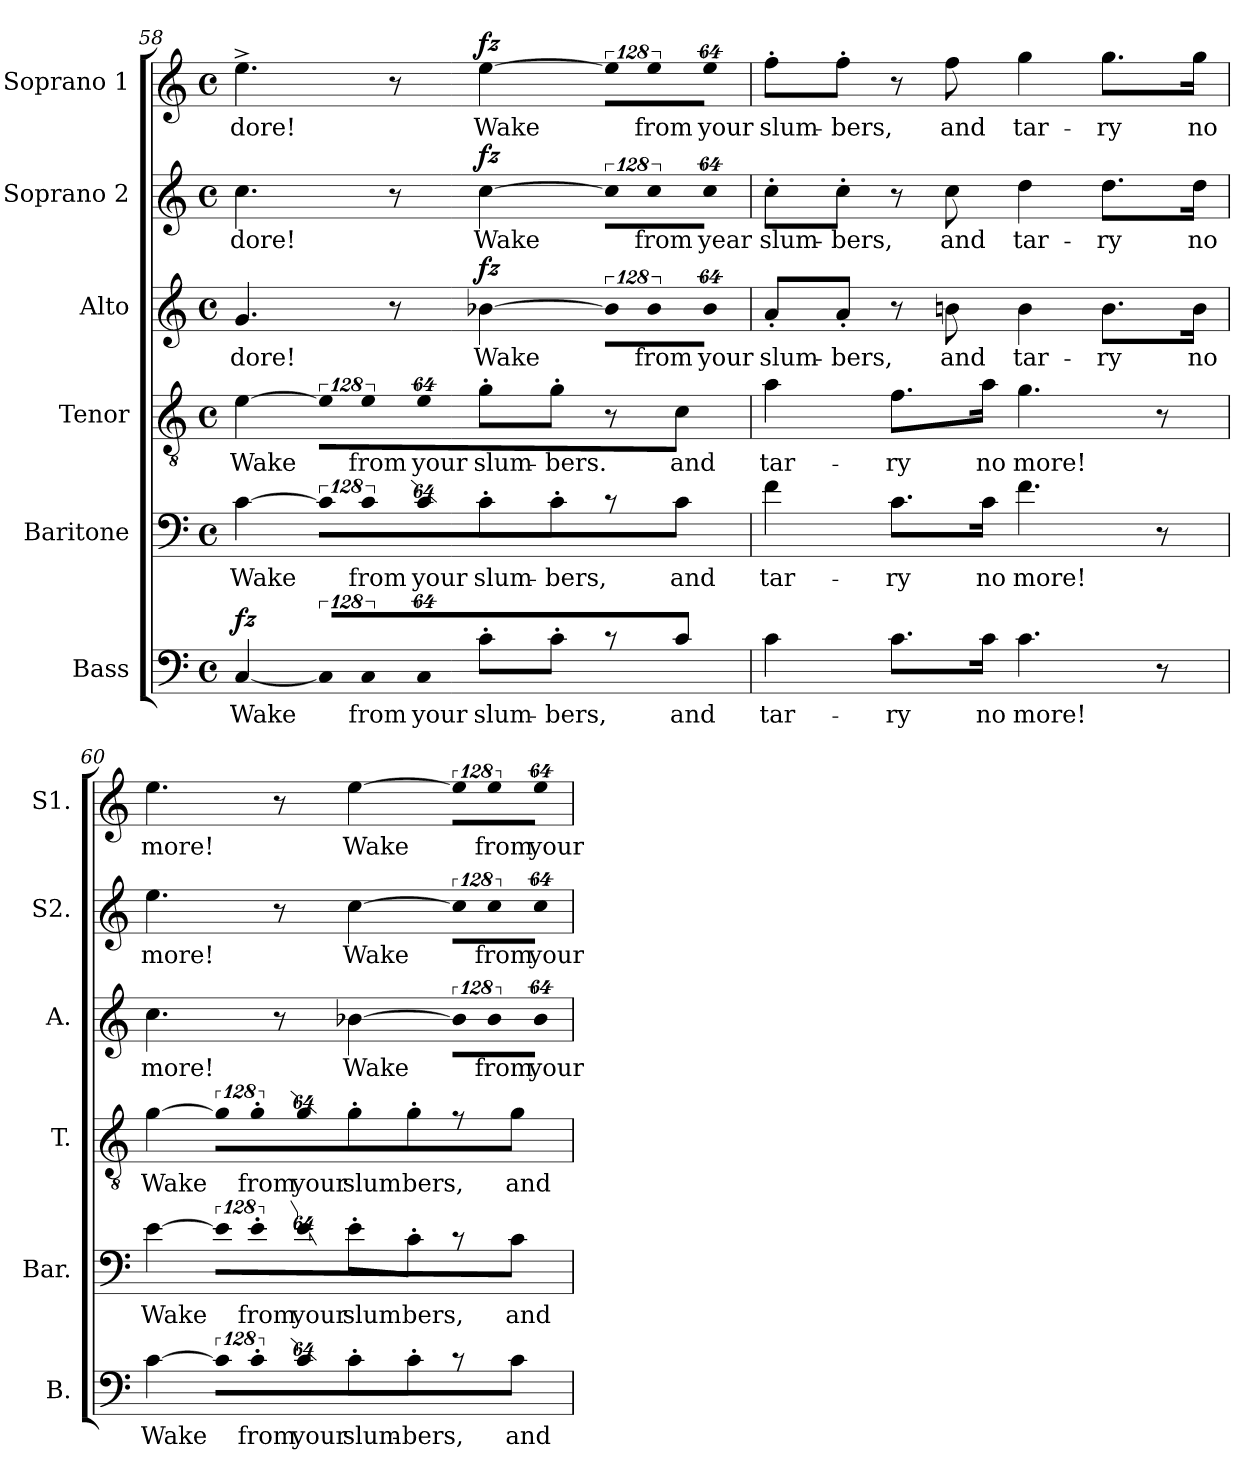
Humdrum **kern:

**kern	**text	**dynam	**kern	**text	**kern	**text	**dynam	**kern	**text	**dynam	**kern	**text	**dynam	**kern	**text	**dynam
*part6	*part6	*part6	*part5	*part5	*part4	*part4	*part4	*part3	*part3	*part3	*part2	*part2	*part2	*part1	*part1	*part1
*staff6	*staff6	*staff6	*staff5	*staff5	*staff4	*staff4	*staff4	*staff3	*staff3	*staff3	*staff2	*staff2	*staff2	*staff1	*staff1	*staff1
*I"Bass	*	*	*I"Baritone	*	*I"Tenor	*	*	*I"Alto	*	*	*I"Soprano 2	*	*	*I"Soprano 1	*	*
*I'B.	*	*	*I'Bar.	*	*I'T.	*	*	*I'A.	*	*	*I'S2.	*	*	*I'S1.	*	*
!!LO:LB:g=z
*clefF4	*	*	*clefF4	*	*clefGv2	*	*	*clefG2	*	*	*clefG2	*	*	*clefG2	*	*
*	*	*	*	*	*ITrd7c12	*	*	*	*	*	*	*	*	*	*	*
*k[]	*	*	*k[]	*	*k[]	*	*	*k[]	*	*	*k[]	*	*	*k[]	*	*
*C:	*	*	*C:	*	*C:	*	*	*C:	*	*	*C:	*	*	*C:	*	*
*M4/4	*	*	*M4/4	*	*M4/4	*	*	*M4/4	*	*	*M4/4	*	*	*M4/4	*	*
*met(c)	*	*	*met(c)	*	*met(c)	*	*	*met(c)	*	*	*met(c)	*	*	*met(c)	*	*
=58	=58	=58	=58	=58	=58	=58	=58	=58	=58	=58	=58	=58	=58	=58	=58	=58
!	!LO:LY:b:color=#000000	!	!	!	!	!	!	!	!	!	!	!	!	!	!	!
!	!	!	!	!LO:LY:b:color=#000000	!	!	!	!	!	!	!	!	!	!	!	!
!	!	!	!	!	!	!LO:LY:b:color=#000000	!	!	!	!	!	!	!	!	!	!
!	!	!	!	!	!	!	!	!	!LO:LY:b:color=#000000	!	!	!	!	!	!	!
!	!	!	!	!	!	!	!	!	!	!	!	!LO:LY:b:color=#000000	!	!	!	!
!	!	!	!	!	!	!	!	!	!	!	!	!	!	!	!LO:LY:b:color=#000000	!
[4Ci/	Wake	fz	[4ci\	Wake	[4Ei\	Wake	fz fz	4.gi/	-dore!	.	4.cci\	-dore!	.	4.ee^i\	-dore!	.
!LO:N:vis=8	!	!	!LO:N:vis=8	!	!LO:N:vis=8	!	!	!	!	!	!	!	!	!	!	!
1024%85Ci/L]	.	.	1024%85ci\L]	.	1024%85Ei\L]	.	.	.	.	.	.	.	.	.	.	.
!LO:N:vis=8	!	!	!	!	!	!	!	!	!	!	!	!	!	!	!	!
!	!LO:LY:b:color=#000000	!	!LO:N:vis=8	!	!	!	!	!	!	!	!	!	!	!	!	!
!	!	!	!	!LO:LY:b:color=#000000	!LO:N:vis=8	!	!	!	!	!	!	!	!	!	!	!
!	!	!	!	!	!	!LO:LY:b:color=#000000	!	!	!	!	!	!	!	!	!	!
1024%85Ci/	from	.	1024%85ci\	from	1024%85Ei\	from	.	.	.	.	.	.	.	.	.	.
.	.	.	.	.	.	.	.	8r	.	.	8r	.	.	8r	.	.
!LO:N:vis=8	!	!	!	!	!	!	!	!	!	!	!	!	!	!	!	!
!	!LO:LY:b:color=#000000	!	!LO:N:vis=8	!	!	!	!	!	!	!	!	!	!	!	!	!
!	!	!	!	!LO:LY:b:color=#000000	!LO:N:vis=8	!	!	!	!	!	!	!	!	!	!	!
!	!	!	!	!	!	!LO:LY:b:color=#000000	!	!	!	!	!	!	!	!	!	!
512%43Ci/J	your	.	512%43ci\J	your	512%43Ei\J	your	.	.	.	.	.	.	.	.	.	.
!	!LO:LY:b:color=#000000	!	!	!	!	!	!	!	!	!	!	!	!	!	!	!
!	!	!	!	!LO:LY:b:color=#000000	!	!	!	!	!	!	!	!	!	!	!	!
!	!	!	!	!	!	!LO:LY:b:color=#000000	!	!	!	!	!	!	!	!	!	!
!	!	!	!	!	!	!	!	!	!LO:LY:b:color=#000000	!	!	!	!	!	!	!
!	!	!	!	!	!	!	!	!	!	!	!	!LO:LY:b:color=#000000	!	!	!	!
!	!	!	!	!	!	!	!	!	!	!	!	!	!	!	!LO:LY:b:color=#000000	!
8c'i\L	slum-	.	8c'i\L	slum-	8G'i\L	slum-	.	[4b-Xi\	Wake	fz	[4cci\	Wake	fz	[4eei\	Wake	fz
!	!LO:LY:b:color=#000000	!	!	!	!	!	!	!	!	!	!	!	!	!	!	!
!	!	!	!	!LO:LY:b:color=#000000	!	!	!	!	!	!	!	!	!	!	!	!
!	!	!	!	!	!	!LO:LY:b:color=#000000	!	!	!	!	!	!	!	!	!	!
8c'i\J	-bers,	.	8c'i\J	-bers,	8G'i\J	-bers.	.	.	.	.	.	.	.	.	.	.
!	!	!	!	!	!	!	!	!LO:N:vis=8	!	!	!LO:N:vis=8	!	!	!LO:N:vis=8	!	!
8r	.	.	8r	.	8r	.	.	1024%85b-i\L]	.	.	1024%85cci\L]	.	.	1024%85eei\L]	.	.
!	!	!	!	!	!	!	!	!LO:N:vis=8	!	!	!	!	!	!	!	!
!	!	!	!	!	!	!	!	!	!LO:LY:b:color=#000000	!	!LO:N:vis=8	!	!	!	!	!
!	!	!	!	!	!	!	!	!	!	!	!	!LO:LY:b:color=#000000	!	!LO:N:vis=8	!	!
!	!	!	!	!	!	!	!	!	!	!	!	!	!	!	!LO:LY:b:color=#000000	!
.	.	.	.	.	.	.	.	1024%85b-i\	from	.	1024%85cci\	from	.	1024%85eei\	from	.
!	!LO:LY:b:color=#000000	!	!	!	!	!	!	!	!	!	!	!	!	!	!	!
!	!	!	!	!LO:LY:b:color=#000000	!	!	!	!	!	!	!	!	!	!	!	!
!	!	!	!	!	!	!LO:LY:b:color=#000000	!	!	!	!	!	!	!	!	!	!
8ci\	and	.	8ci\	and	8Ci\	and	.	.	.	.	.	.	.	.	.	.
!	!	!	!	!	!	!	!	!LO:N:vis=8	!	!	!	!	!	!	!	!
!	!	!	!	!	!	!	!	!	!LO:LY:b:color=#000000	!	!LO:N:vis=8	!	!	!	!	!
!	!	!	!	!	!	!	!	!	!	!	!	!LO:LY:b:color=#000000	!	!LO:N:vis=8	!	!
!	!	!	!	!	!	!	!	!	!	!	!	!	!	!	!LO:LY:b:color=#000000	!
.	.	.	.	.	.	.	.	512%43b-i\J	your	.	512%43cci\J	year	.	512%43eei\J	your	.
=59	=59	=59	=59	=59	=59	=59	=59	=59	=59	=59	=59	=59	=59	=59	=59	=59
!	!LO:LY:b:color=#000000	!	!	!	!	!	!	!	!	!	!	!	!	!	!	!
!	!	!	!	!LO:LY:b:color=#000000	!	!	!	!	!	!	!	!	!	!	!	!
!	!	!	!	!	!	!LO:LY:b:color=#000000	!	!	!	!	!	!	!	!	!	!
!	!	!	!	!	!	!	!	!	!LO:LY:b:color=#000000	!	!	!	!	!	!	!
!	!	!	!	!	!	!	!	!	!	!	!	!LO:LY:b:color=#000000	!	!	!	!
!	!	!	!	!	!	!	!	!	!	!	!	!	!	!	!LO:LY:b:color=#000000	!
4ci\	tar-	.	4fi\	tar-	4Ai\	tar-	.	8a'i/L	slum-	.	8cc'i\L	slum-	.	8ff'i\L	slum-	.
!	!	!	!	!	!	!	!	!	!LO:LY:b:color=#000000	!	!	!	!	!	!	!
!	!	!	!	!	!	!	!	!	!	!	!	!LO:LY:b:color=#000000	!	!	!	!
!	!	!	!	!	!	!	!	!	!	!	!	!	!	!	!LO:LY:b:color=#000000	!
.	.	.	.	.	.	.	.	8a'i/J	-bers,	.	8cc'i\J	-bers,	.	8ff'i\J	-bers,	.
!	!LO:LY:b:color=#000000	!	!	!	!	!	!	!	!	!	!	!	!	!	!	!
!	!	!	!	!LO:LY:b:color=#000000	!	!	!	!	!	!	!	!	!	!	!	!
!	!	!	!	!	!	!LO:LY:b:color=#000000	!	!	!	!	!	!	!	!	!	!
8.ci\L	-ry	.	8.ci\L	-ry	8.Fi\L	-ry	.	8r	.	.	8r	.	.	8r	.	.
!	!	!	!	!	!	!	!	!	!LO:LY:b:color=#000000	!	!	!	!	!	!	!
!	!	!	!	!	!	!	!	!	!	!	!	!LO:LY:b:color=#000000	!	!	!	!
!	!	!	!	!	!	!	!	!	!	!	!	!	!	!	!LO:LY:b:color=#000000	!
.	.	.	.	.	.	.	.	8bni\	and	.	8cci\	and	.	8ffi\	and	.
!	!LO:LY:b:color=#000000	!	!	!	!	!	!	!	!	!	!	!	!	!	!	!
!	!	!	!	!LO:LY:b:color=#000000	!	!	!	!	!	!	!	!	!	!	!	!
!	!	!	!	!	!	!LO:LY:b:color=#000000	!	!	!	!	!	!	!	!	!	!
16ci\Jk	no	.	16ci\Jk	no	16Ai\Jk	no	.	.	.	.	.	.	.	.	.	.
!	!LO:LY:b:color=#000000	!	!	!	!	!	!	!	!	!	!	!	!	!	!	!
!	!	!	!	!LO:LY:b:color=#000000	!	!	!	!	!	!	!	!	!	!	!	!
!	!	!	!	!	!	!LO:LY:b:color=#000000	!	!	!	!	!	!	!	!	!	!
!	!	!	!	!	!	!	!	!	!LO:LY:b:color=#000000	!	!	!	!	!	!	!
!	!	!	!	!	!	!	!	!	!	!	!	!LO:LY:b:color=#000000	!	!	!	!
!	!	!	!	!	!	!	!	!	!	!	!	!	!	!	!LO:LY:b:color=#000000	!
4.ci\	more!	.	4.fi\	more!	4.Gi\	more!	.	4bi\	tar-	.	4ddi\	tar-	.	4ggi\	tar-	.
!	!	!	!	!	!	!	!	!	!LO:LY:b:color=#000000	!	!	!	!	!	!	!
!	!	!	!	!	!	!	!	!	!	!	!	!LO:LY:b:color=#000000	!	!	!	!
!	!	!	!	!	!	!	!	!	!	!	!	!	!	!	!LO:LY:b:color=#000000	!
.	.	.	.	.	.	.	.	8.bi\L	-ry	.	8.ddi\L	-ry	.	8.ggi\L	-ry	.
8r	.	.	8r	.	8r	.	.	.	.	.	.	.	.	.	.	.
!	!	!	!	!	!	!	!	!	!LO:LY:b:color=#000000	!	!	!	!	!	!	!
!	!	!	!	!	!	!	!	!	!	!	!	!LO:LY:b:color=#000000	!	!	!	!
!	!	!	!	!	!	!	!	!	!	!	!	!	!	!	!LO:LY:b:color=#000000	!
.	.	.	.	.	.	.	.	16bi\Jk	no	.	16ddi\Jk	no	.	16ggi\Jk	no	.
=60	=60	=60	=60	=60	=60	=60	=60	=60	=60	=60	=60	=60	=60	=60	=60	=60
!	!LO:LY:b:color=#000000	!	!	!	!	!	!	!	!	!	!	!	!	!	!	!
!	!	!	!	!LO:LY:b:color=#000000	!	!	!	!	!	!	!	!	!	!	!	!
!	!	!	!	!	!	!LO:LY:b:color=#000000	!	!	!	!	!	!	!	!	!	!
!	!	!	!	!	!	!	!	!	!LO:LY:b:color=#000000	!	!	!	!	!	!	!
!	!	!	!	!	!	!	!	!	!	!	!	!LO:LY:b:color=#000000	!	!	!	!
!	!	!	!	!	!	!	!	!	!	!	!	!	!	!	!LO:LY:b:color=#000000	!
[4ci\	Wake	.	[4ei\	Wake	[4Gi\	Wake	.	4.cci\	more!	.	4.eei\	more!	.	4.eei\	more!	.
!LO:N:vis=8	!	!	!LO:N:vis=8	!	!LO:N:vis=8	!	!	!	!	!	!	!	!	!	!	!
1024%85ci\L]	.	.	1024%85ei\L]	.	1024%85Gi\L]	.	.	.	.	.	.	.	.	.	.	.
!LO:N:vis=8	!	!	!	!	!	!	!	!	!	!	!	!	!	!	!	!
!	!LO:LY:b:color=#000000	!	!LO:N:vis=8	!	!	!	!	!	!	!	!	!	!	!	!	!
!	!	!	!	!LO:LY:b:color=#000000	!LO:N:vis=8	!	!	!	!	!	!	!	!	!	!	!
!	!	!	!	!	!	!LO:LY:b:color=#000000	!	!	!	!	!	!	!	!	!	!
1024%85c'i\	from	.	1024%85e'i\	from	1024%85G'i\	from	.	.	.	.	.	.	.	.	.	.
.	.	.	.	.	.	.	.	8r	.	.	8r	.	.	8r	.	.
!LO:N:vis=8	!	!	!	!	!	!	!	!	!	!	!	!	!	!	!	!
!	!LO:LY:b:color=#000000	!	!LO:N:vis=8	!	!	!	!	!	!	!	!	!	!	!	!	!
!	!	!	!	!LO:LY:b:color=#000000	!LO:N:vis=8	!	!	!	!	!	!	!	!	!	!	!
!	!	!	!	!	!	!LO:LY:b:color=#000000	!	!	!	!	!	!	!	!	!	!
512%43ci\J	your	.	512%43ei\J	your	512%43Gi\J	your	.	.	.	.	.	.	.	.	.	.
!	!LO:LY:b:color=#000000	!	!	!	!	!	!	!	!	!	!	!	!	!	!	!
!	!	!	!	!LO:LY:b:color=#000000	!	!	!	!	!	!	!	!	!	!	!	!
!	!	!	!	!	!	!LO:LY:b:color=#000000	!	!	!	!	!	!	!	!	!	!
!	!	!	!	!	!	!	!	!	!LO:LY:b:color=#000000	!	!	!	!	!	!	!
!	!	!	!	!	!	!	!	!	!	!	!	!LO:LY:b:color=#000000	!	!	!	!
!	!	!	!	!	!	!	!	!	!	!	!	!	!	!	!LO:LY:b:color=#000000	!
8c'i\L	slum-	.	8e'i\L	slum	8G'i\L	slum	.	[4b-Xi\	Wake	.	[4cci\	Wake	.	[4eei\	Wake	.
!	!LO:LY:b:color=#000000	!	!	!	!	!	!	!	!	!	!	!	!	!	!	!
!	!	!	!	!LO:LY:b:color=#000000	!	!	!	!	!	!	!	!	!	!	!	!
!	!	!	!	!	!	!LO:LY:b:color=#000000	!	!	!	!	!	!	!	!	!	!
8c'i\J	-bers,	.	8c'i\J	bers,	8G'i\J	bers,	.	.	.	.	.	.	.	.	.	.
!	!	!	!	!	!	!	!	!LO:N:vis=8	!	!	!LO:N:vis=8	!	!	!LO:N:vis=8	!	!
8r	.	.	8r	.	8r	.	.	1024%85b-i\L]	.	.	1024%85cci\L]	.	.	1024%85eei\L]	.	.
!	!	!	!	!	!	!	!	!LO:N:vis=8	!	!	!	!	!	!	!	!
!	!	!	!	!	!	!	!	!	!LO:LY:b:color=#000000	!	!LO:N:vis=8	!	!	!	!	!
!	!	!	!	!	!	!	!	!	!	!	!	!LO:LY:b:color=#000000	!	!LO:N:vis=8	!	!
!	!	!	!	!	!	!	!	!	!	!	!	!	!	!	!LO:LY:b:color=#000000	!
.	.	.	.	.	.	.	.	1024%85b-i\	from	.	1024%85cci\	from	.	1024%85eei\	from	.
!	!LO:LY:b:color=#000000	!	!	!	!	!	!	!	!	!	!	!	!	!	!	!
!	!	!	!	!LO:LY:b:color=#000000	!	!	!	!	!	!	!	!	!	!	!	!
!	!	!	!	!	!	!LO:LY:b:color=#000000	!	!	!	!	!	!	!	!	!	!
8ci\	and	.	8ci\	and	8Gi\	and	.	.	.	.	.	.	.	.	.	.
!	!	!	!	!	!	!	!	!LO:N:vis=8	!	!	!	!	!	!	!	!
!	!	!	!	!	!	!	!	!	!LO:LY:b:color=#000000	!	!LO:N:vis=8	!	!	!	!	!
!	!	!	!	!	!	!	!	!	!	!	!	!LO:LY:b:color=#000000	!	!LO:N:vis=8	!	!
!	!	!	!	!	!	!	!	!	!	!	!	!	!	!	!LO:LY:b:color=#000000	!
.	.	.	.	.	.	.	.	512%43b-i\J	your	.	512%43cci\J	your	.	512%43eei\J	your	.
=	=	=	=	=	=	=	=	=	=	=	=	=	=	=	=	=
*-	*-	*-	*-	*-	*-	*-	*-	*-	*-	*-	*-	*-	*-	*-	*-	*-
